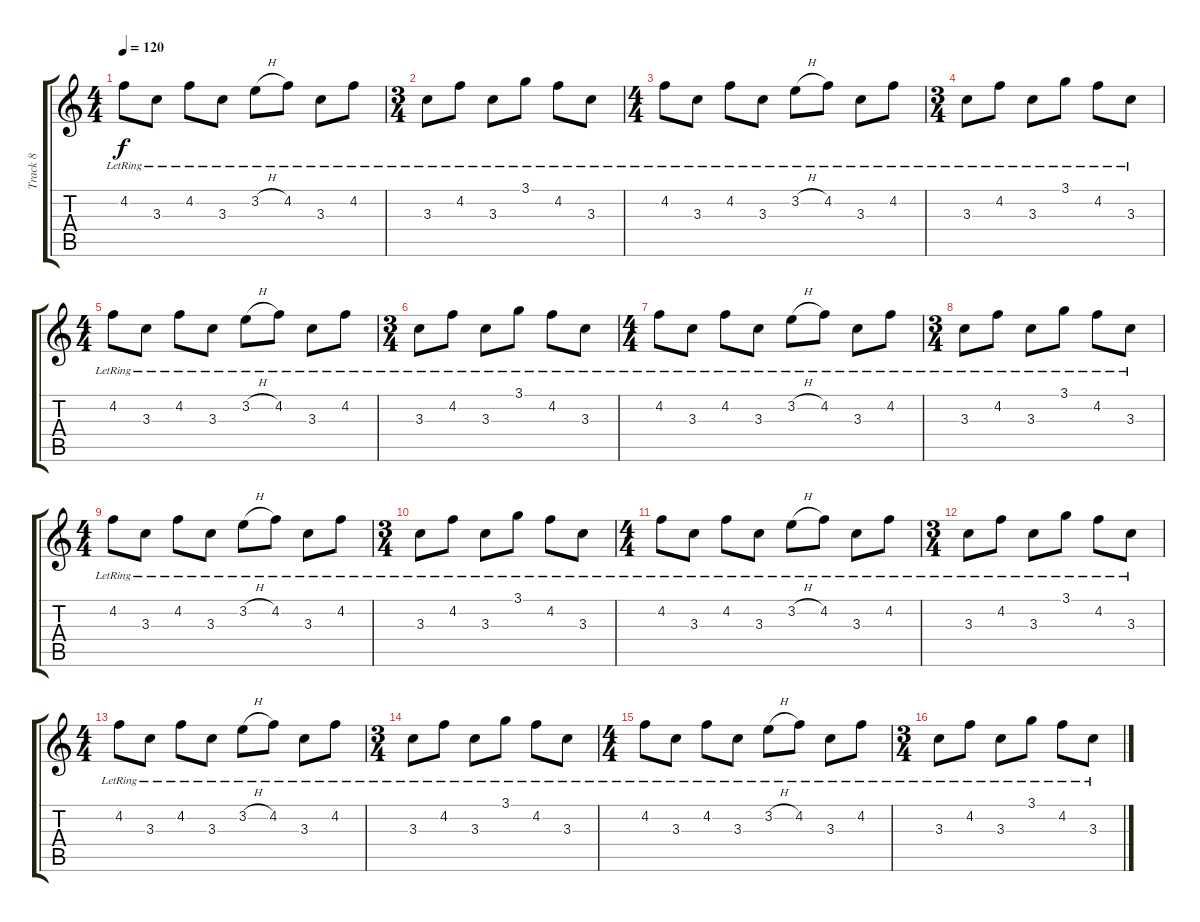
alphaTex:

\track ("Track 8" "Track 8") {instrument electricguitarjazz}
\staff {score tabs}
\tuning (E4 Db4 A3 D3 A2 D2) {hide}
\ts (4 4)
\tempo 120
\clef g2
\ks c
4.2{lr}.8{dy f} 3.3{lr}.8 4.2{lr}.8 3.3{lr}.8 3.2{h lr}.8 4.2{lr}.8 3.3{lr}.8 4.2{lr}.8 |
\ts (3 4)
3.3{lr}.8 4.2{lr}.8 3.3{lr}.8 3.1{lr}.8 4.2{lr}.8 3.3{lr}.8 |
\ts (4 4)
4.2{lr}.8 3.3{lr}.8 4.2{lr}.8 3.3{lr}.8 3.2{h lr}.8 4.2{lr}.8 3.3{lr}.8 4.2{lr}.8 |
\ts (3 4)
3.3{lr}.8 4.2{lr}.8 3.3{lr}.8 3.1{lr}.8 4.2{lr}.8 3.3{lr}.8 |
\ts (4 4)
4.2{lr}.8 3.3{lr}.8 4.2{lr}.8 3.3{lr}.8 3.2{h lr}.8 4.2{lr}.8 3.3{lr}.8 4.2{lr}.8 |
\ts (3 4)
3.3{lr}.8 4.2{lr}.8 3.3{lr}.8 3.1{lr}.8 4.2{lr}.8 3.3{lr}.8 |
\ts (4 4)
4.2{lr}.8 3.3{lr}.8 4.2{lr}.8 3.3{lr}.8 3.2{h lr}.8 4.2{lr}.8 3.3{lr}.8 4.2{lr}.8 |
\ts (3 4)
3.3{lr}.8 4.2{lr}.8 3.3{lr}.8 3.1{lr}.8 4.2{lr}.8 3.3{lr}.8 |
\ts (4 4)
4.2{lr}.8 3.3{lr}.8 4.2{lr}.8 3.3{lr}.8 3.2{h lr}.8 4.2{lr}.8 3.3{lr}.8 4.2{lr}.8 |
\ts (3 4)
3.3{lr}.8 4.2{lr}.8 3.3{lr}.8 3.1{lr}.8 4.2{lr}.8 3.3{lr}.8 |
\ts (4 4)
4.2{lr}.8 3.3{lr}.8 4.2{lr}.8 3.3{lr}.8 3.2{h lr}.8 4.2{lr}.8 3.3{lr}.8 4.2{lr}.8 |
\ts (3 4)
3.3{lr}.8 4.2{lr}.8 3.3{lr}.8 3.1{lr}.8 4.2{lr}.8 3.3{lr}.8 |
\ts (4 4)
4.2{lr}.8{volume 10} 3.3{lr}.8 4.2{lr}.8 3.3{lr}.8 3.2{h lr}.8 4.2{lr}.8 3.3{lr}.8 4.2{lr}.8 |
\ts (3 4)
3.3{lr}.8 4.2{lr}.8 3.3{lr}.8 3.1{lr}.8 4.2{lr}.8 3.3{lr}.8 |
\ts (4 4)
4.2{lr}.8 3.3{lr}.8 4.2{lr}.8 3.3{lr}.8 3.2{h lr}.8 4.2{lr}.8 3.3{lr}.8 4.2{lr}.8 |
\ts (3 4)
3.3{lr}.8 4.2{lr}.8 3.3{lr}.8 3.1{lr}.8 4.2{lr}.8 3.3{lr}.8
